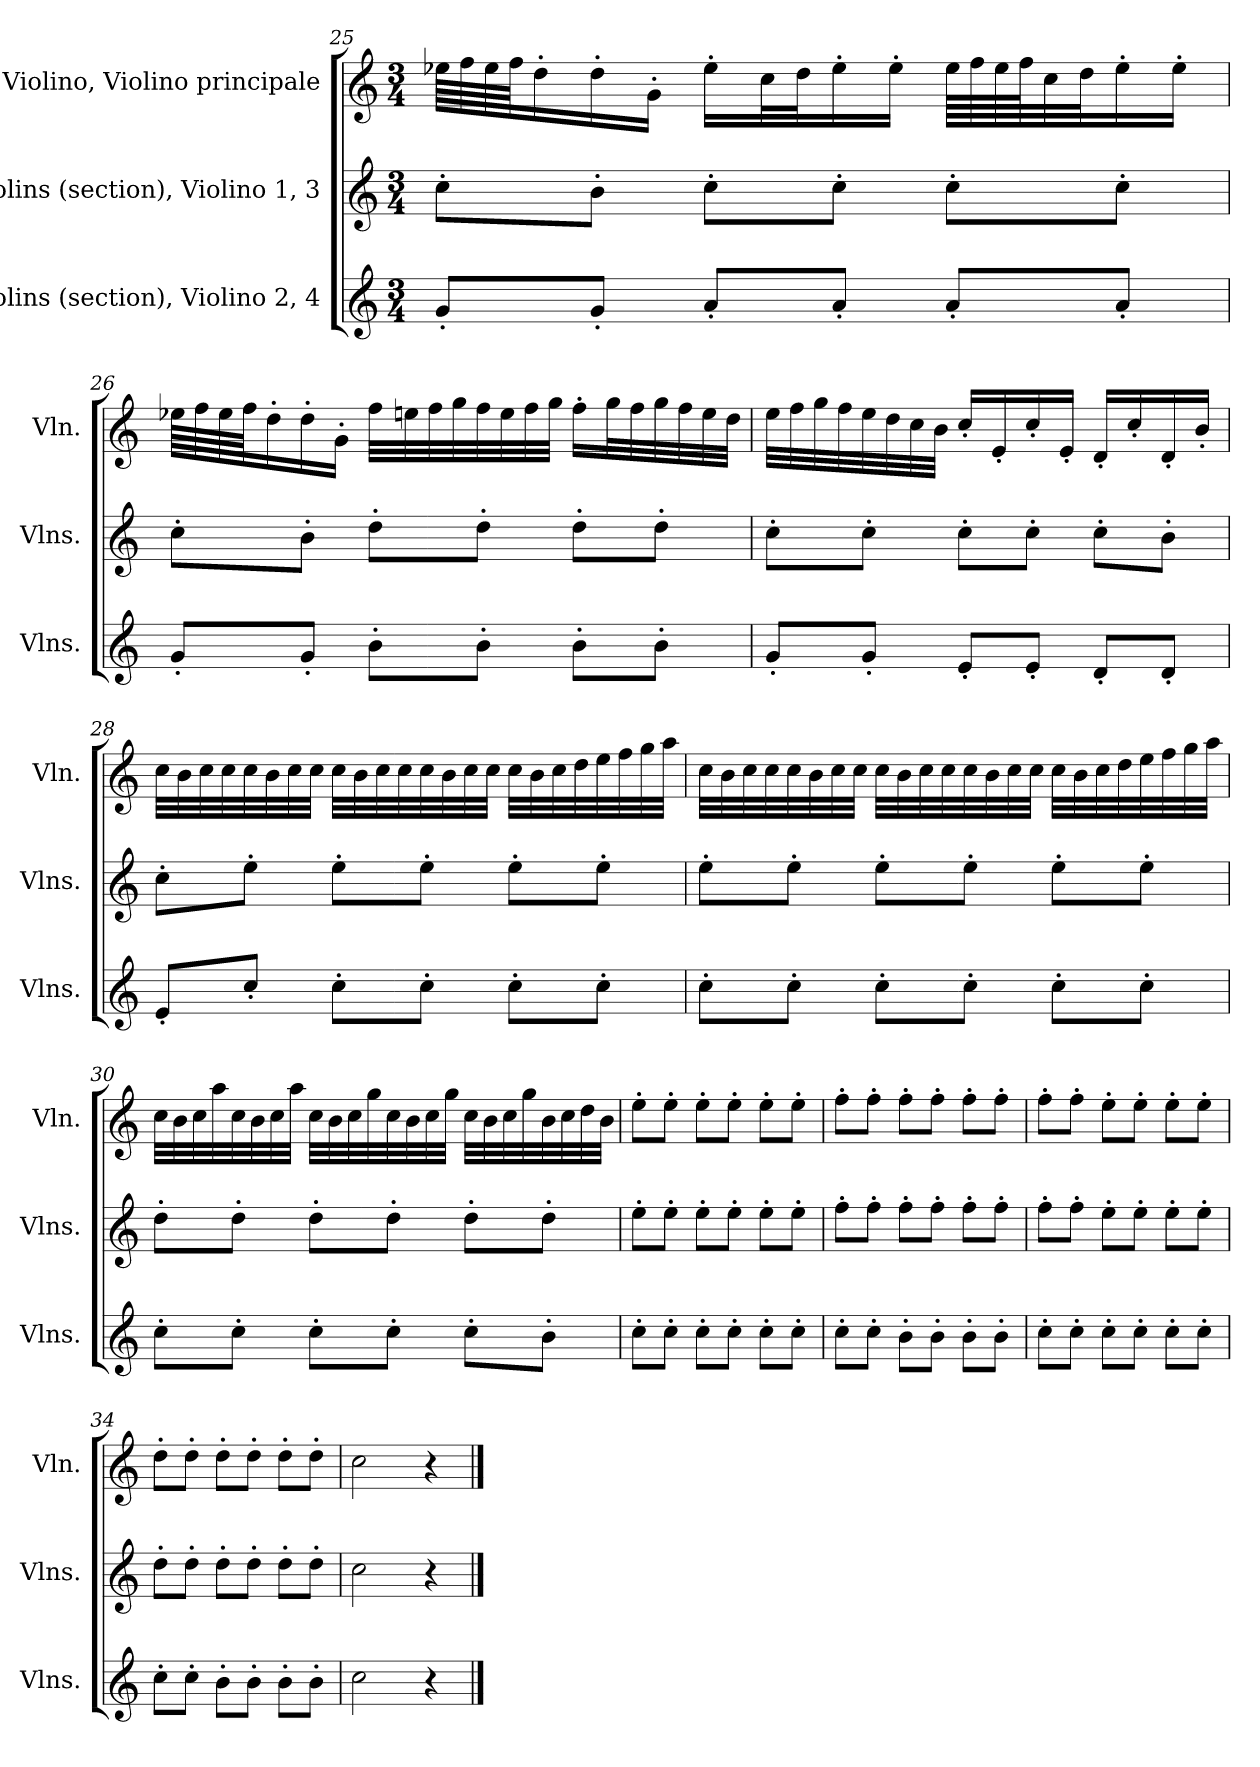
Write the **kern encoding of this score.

**kern	**kern	**kern
*part3	*part2	*part1
*staff3	*staff2	*staff1
*I"Violins (section), Violino 2, 4	*I"Violins (section), Violino 1, 3	*I"Violino, Violino principale
*I'Vlns.	*I'Vlns.	*I'Vln.
*clefG2	*clefG2	*clefG2
*k[]	*k[]	*k[]
*M3/4	*M3/4	*M3/4
=25	=25	=25
8g'/L	8cc'\L	64ee-X\LLLL
.	.	64ff\
.	.	64ee-\
.	.	64ff\JJ
.	.	16dd'\
8g'/J	8b'\J	16dd'\
.	.	16g'\JJ
8a'/L	8cc'\L	16ee-'\LL
.	.	32cc\L
.	.	32dd\J
8a'/J	8cc'\J	16ee-'\
.	.	16ee-'\JJ
8a'/L	8cc'\L	64ee-\LLLL
.	.	64ff\
.	.	64ee-\
.	.	64ff\J
.	.	32cc\
.	.	32dd\J
8a'/J	8cc'\J	16ee-'\
.	.	16ee-'\JJ
!!LO:LB:g=z
=26	=26	=26
8g'/L	8cc'\L	64ee-X\LLLL
.	.	64ff\
.	.	64ee-\
.	.	64ff\JJ
.	.	16dd'\
8g'/J	8b'\J	16dd'\
.	.	16g'\JJ
8b'\L	8dd'\L	32ff\LLL
.	.	32een\
.	.	32ff\
.	.	32gg\
8b'\J	8dd'\J	32ff\
.	.	32ee\
.	.	32ff\
.	.	32gg\JJJ
8b'\L	8dd'\L	16ff'\LL
.	.	32gg\L
.	.	32ff\
8b'\J	8dd'\J	32gg\
.	.	32ff\
.	.	32ee\
.	.	32dd\JJJ
=27	=27	=27
8g'/L	8cc'\L	32ee\LLL
.	.	32ff\
.	.	32gg\
.	.	32ff\
8g'/J	8cc'\J	32ee\
.	.	32dd\
.	.	32cc\
.	.	32b\JJJ
8e'/L	8cc'\L	16cc'/LL
.	.	16e'/
8e'/J	8cc'\J	16cc'/
.	.	16e'/JJ
8d'/L	8cc'\L	16d'/LL
.	.	16cc'/
8d'/J	8b'\J	16d'/
.	.	16b'/JJ
!!LO:LB:g=z
=28	=28	=28
8e'/L	8cc'\L	32cc\LLL
.	.	32b\
.	.	32cc\
.	.	32cc\
8cc'/J	8ee'\J	32cc\
.	.	32b\
.	.	32cc\
.	.	32cc\JJJ
8cc'\L	8ee'\L	32cc\LLL
.	.	32b\
.	.	32cc\
.	.	32cc\
8cc'\J	8ee'\J	32cc\
.	.	32b\
.	.	32cc\
.	.	32cc\JJJ
8cc'\L	8ee'\L	32cc\LLL
.	.	32b\
.	.	32cc\
.	.	32dd\
8cc'\J	8ee'\J	32ee\
.	.	32ff\
.	.	32gg\
.	.	32aa\JJJ
!!LO:LB:g=z
=29	=29	=29
8cc'\L	8ee'\L	32cc\LLL
.	.	32b\
.	.	32cc\
.	.	32cc\
8cc'\J	8ee'\J	32cc\
.	.	32b\
.	.	32cc\
.	.	32cc\JJJ
8cc'\L	8ee'\L	32cc\LLL
.	.	32b\
.	.	32cc\
.	.	32cc\
8cc'\J	8ee'\J	32cc\
.	.	32b\
.	.	32cc\
.	.	32cc\JJJ
8cc'\L	8ee'\L	32cc\LLL
.	.	32b\
.	.	32cc\
.	.	32dd\
8cc'\J	8ee'\J	32ee\
.	.	32ff\
.	.	32gg\
.	.	32aa\JJJ
!!LO:LB:g=z
=30	=30	=30
8cc'\L	8dd'\L	32cc\LLL
.	.	32b\
.	.	32cc\
.	.	32aa\
8cc'\J	8dd'\J	32cc\
.	.	32b\
.	.	32cc\
.	.	32aa\JJJ
8cc'\L	8dd'\L	32cc\LLL
.	.	32b\
.	.	32cc\
.	.	32gg\
8cc'\J	8dd'\J	32cc\
.	.	32b\
.	.	32cc\
.	.	32gg\JJJ
8cc'\L	8dd'\L	32cc\LLL
.	.	32b\
.	.	32cc\
.	.	32gg\
8b'\J	8dd'\J	32b\
.	.	32cc\
.	.	32dd\
.	.	32b\JJJ
=31	=31	=31
8cc'\L	8ee'\L	8ee'\L
8cc'\J	8ee'\J	8ee'\J
8cc'\L	8ee'\L	8ee'\L
8cc'\J	8ee'\J	8ee'\J
8cc'\L	8ee'\L	8ee'\L
8cc'\J	8ee'\J	8ee'\J
=32	=32	=32
8cc'\L	8ff'\L	8ff'\L
8cc'\J	8ff'\J	8ff'\J
8b'\L	8ff'\L	8ff'\L
8b'\J	8ff'\J	8ff'\J
8b'\L	8ff'\L	8ff'\L
8b'\J	8ff'\J	8ff'\J
!!LO:PB:g=z
=33	=33	=33
8cc'\L	8ff'\L	8ff'\L
8cc'\J	8ff'\J	8ff'\J
8cc'\L	8ee'\L	8ee'\L
8cc'\J	8ee'\J	8ee'\J
8cc'\L	8ee'\L	8ee'\L
8cc'\J	8ee'\J	8ee'\J
=34	=34	=34
8cc'\L	8dd'\L	8dd'\L
8cc'\J	8dd'\J	8dd'\J
8b'\L	8dd'\L	8dd'\L
8b'\J	8dd'\J	8dd'\J
8b'\L	8dd'\L	8dd'\L
8b'\J	8dd'\J	8dd'\J
=35	=35	=35
2cc\	2cc\	2cc\
4r	4r	4r
==	==	==
*-	*-	*-
